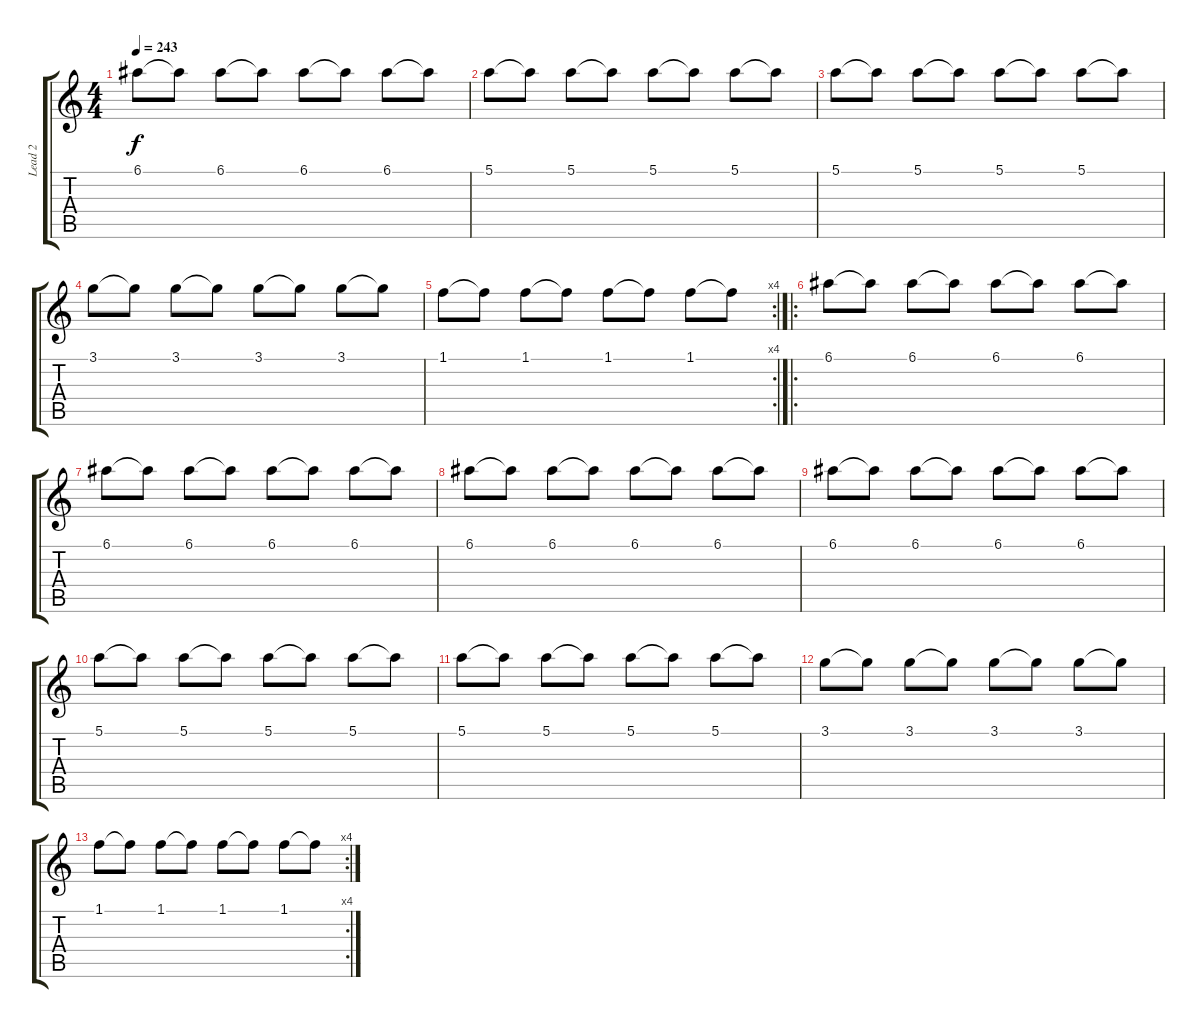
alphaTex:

\track ("Lead 2" "Lead 2") {instrument distortionguitar}
\staff {score tabs}
\tuning (E4 B3 G3 D3 A2 D2) {hide}
\ts (4 4)
\tempo 243
\clef g2
\ks c
6.1.8{dy f} 6.1{t}.8 6.1.8 6.1{t}.8 6.1.8 6.1{t}.8 6.1.8 6.1{t}.8 |
5.1.8 5.1{t}.8 5.1.8 5.1{t}.8 5.1.8 5.1{t}.8 5.1.8 5.1{t}.8 |
5.1.8 5.1{t}.8 5.1.8 5.1{t}.8 5.1.8 5.1{t}.8 5.1.8 5.1{t}.8 |
3.1.8 3.1{t}.8 3.1.8 3.1{t}.8 3.1.8 3.1{t}.8 3.1.8 3.1{t}.8 |
\rc 4
1.1.8 1.1{t}.8 1.1.8 1.1{t}.8 1.1.8 1.1{t}.8 1.1.8 1.1{t}.8 |
\ro
6.1.8 6.1{t}.8 6.1.8 6.1{t}.8 6.1.8 6.1{t}.8 6.1.8 6.1{t}.8 |
6.1.8 6.1{t}.8 6.1.8 6.1{t}.8 6.1.8 6.1{t}.8 6.1.8 6.1{t}.8 |
6.1.8 6.1{t}.8 6.1.8 6.1{t}.8 6.1.8 6.1{t}.8 6.1.8 6.1{t}.8 |
6.1.8 6.1{t}.8 6.1.8 6.1{t}.8 6.1.8 6.1{t}.8 6.1.8 6.1{t}.8 |
5.1.8 5.1{t}.8 5.1.8 5.1{t}.8 5.1.8 5.1{t}.8 5.1.8 5.1{t}.8 |
5.1.8 5.1{t}.8 5.1.8 5.1{t}.8 5.1.8 5.1{t}.8 5.1.8 5.1{t}.8 |
3.1.8 3.1{t}.8 3.1.8 3.1{t}.8 3.1.8 3.1{t}.8 3.1.8 3.1{t}.8 |
\rc 4
1.1.8 1.1{t}.8 1.1.8 1.1{t}.8 1.1.8 1.1{t}.8 1.1.8 1.1{t}.8
